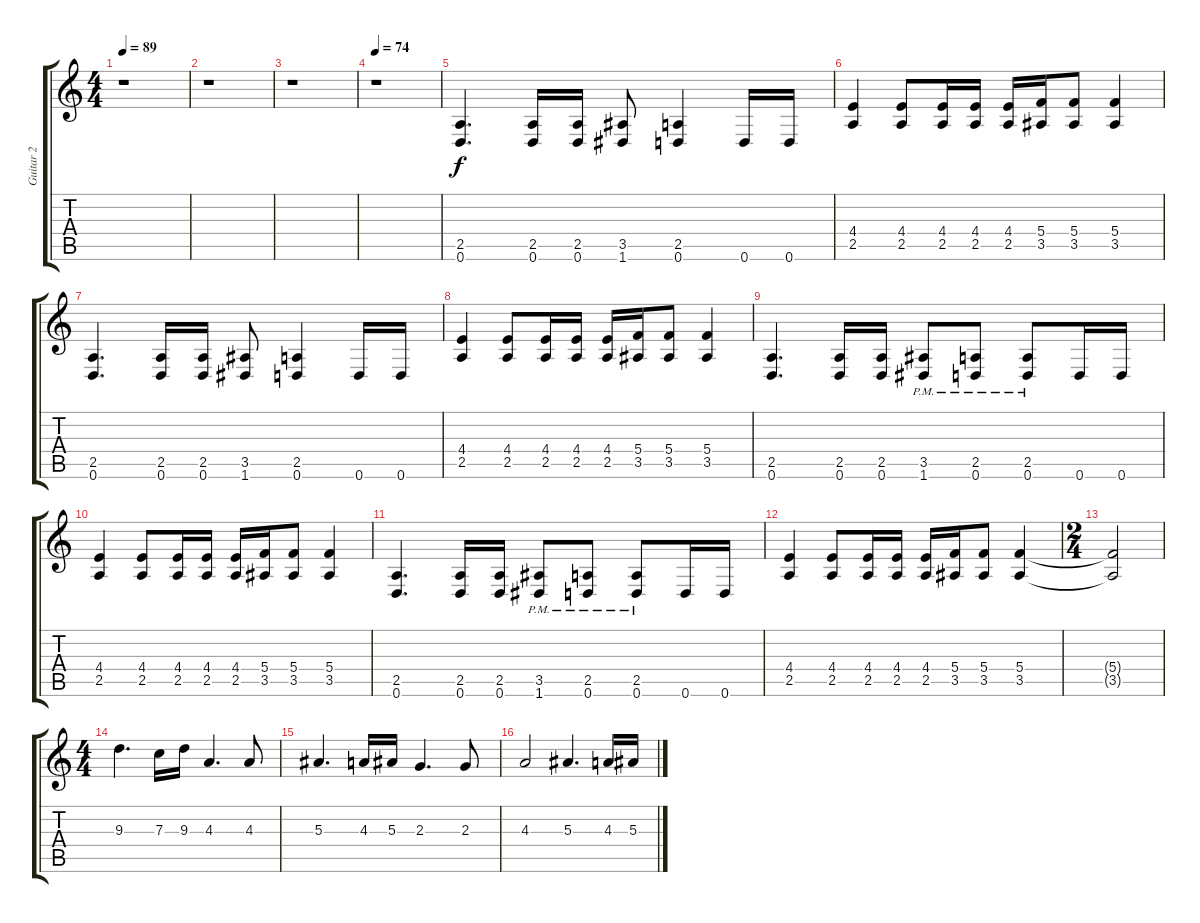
\track ("Guitar 2" "Guitar 2") {instrument distortionguitar}
\staff {score tabs}
\tuning (D4 A3 F3 C3 G2 D2) {hide}
\ts (4 4)
\tempo 89
\clef g2
\ks c
r.1{dy f} |
r.1 |
r.1 |
\tempo 74
r.1 |
(2.5 0.6).4{d} (2.5 0.6).16 (2.5 0.6).16 (3.5 1.6).8 (2.5 0.6).4 0.6.16 0.6.16 |
(4.4 2.5).4 (4.4 2.5).8 (4.4 2.5).16 (4.4 2.5).16 (4.4 2.5).16 (5.4 3.5).16 (5.4 3.5).8 (5.4 3.5).4 |
(2.5 0.6).4{d} (2.5 0.6).16 (2.5 0.6).16 (3.5 1.6).8 (2.5 0.6).4 0.6.16 0.6.16 |
(4.4 2.5).4 (4.4 2.5).8 (4.4 2.5).16 (4.4 2.5).16 (4.4 2.5).16 (5.4 3.5).16 (5.4 3.5).8 (5.4 3.5).4 |
(2.5 0.6).4{d} (2.5 0.6).16 (2.5 0.6).16 (3.5{pm} 1.6{pm}).8 (2.5{pm} 0.6{pm}).8 (2.5{pm} 0.6{pm}).8 0.6.16 0.6.16 |
(4.4 2.5).4 (4.4 2.5).8 (4.4 2.5).16 (4.4 2.5).16 (4.4 2.5).16 (5.4 3.5).16 (5.4 3.5).8 (5.4 3.5).4 |
(2.5 0.6).4{d} (2.5 0.6).16 (2.5 0.6).16 (3.5{pm} 1.6{pm}).8 (2.5{pm} 0.6{pm}).8 (2.5{pm} 0.6{pm}).8 0.6.16 0.6.16 |
(4.4 2.5).4 (4.4 2.5).8 (4.4 2.5).16 (4.4 2.5).16 (4.4 2.5).16 (5.4 3.5).16 (5.4 3.5).8 (5.4 3.5).4 |
\ts (2 4)
(5.4{t} 3.5{t}).2 |
\ts (4 4)
9.3.4{d} 7.3.16 9.3.16 4.3.4{d} 4.3.8 |
5.3.4{d} 4.3.16 5.3.16 2.3.4{d} 2.3.8 |
4.3.2 5.3.4{d} 4.3.16 5.3.16
